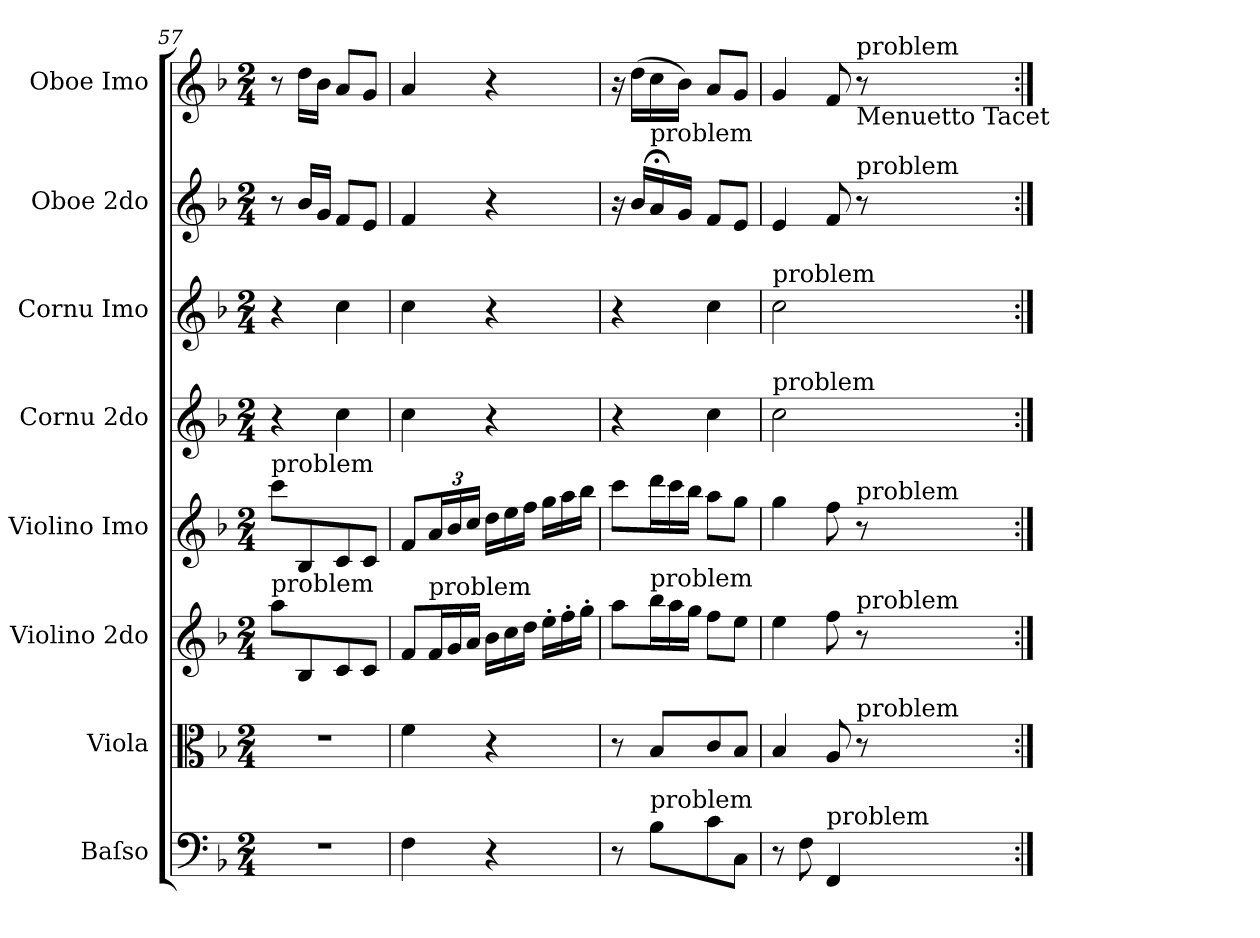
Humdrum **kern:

**kern	**kern	**kern	**kern	**kern	**kern	**kern	**kern
*part8	*part7	*part6	*part5	*part4	*part3	*part2	*part1
*staff8	*staff7	*staff6	*staff5	*staff4	*staff3	*staff2	*staff1
*I"Baſso	*I"Viola	*I"Violino 2do	*I"Violino Imo	*I"Cornu 2do	*I"Cornu Imo	*I"Oboe 2do	*I"Oboe Imo
*I'B.	*I'V-la	*	*I'V-no I	*	*I'C. I	*	*I'Ob. I
*clefF4	*clefC3	*clefG2	*clefG2	*clefG2	*clefG2	*clefG2	*clefG2
*k[b-]	*k[b-]	*k[b-]	*k[b-]	*k[b-]	*k[b-]	*k[b-]	*k[b-]
*M2/4	*M2/4	*M2/4	*M2/4	*M2/4	*M2/4	*M2/4	*M2/4
=57	=57	=57	=57	=57	=57	=57	=57
!	!	!	!LO:TX:a:t=problem	!	!	!	!
!	!	!LO:TX:a:t=problem	!	!	!	!	!
2r	2r	8aa\L	8ccc\L	4r	4r	8r	8r
.	.	8B-/	8B-/	.	.	16b-/LL	16dd\LL
.	.	.	.	.	.	16g/JJ	16b-\JJ
.	.	8c/	8c/	4cc\	4cc\	8f/L	8a/L
.	.	8c/J	8c/J	.	.	8e/J	8g/J
=58	=58	=58	=58	=58	=58	=58	=58
4F\	4f\	8f/L	8f/L	4cc\	4cc\	4f/	4a/
*	*	*Xtuplet	*	*	*	*	*
!	!	!LO:TX:a:t=problem	!	!	!	!	!
.	.	24f/L	24a/L	.	.	.	.
.	.	24g/	24b-/	.	.	.	.
.	.	24a/JJ	24cc/JJ	.	.	.	.
*	*	*	*Xtuplet	*	*	*	*
4r	4r	24b-\LL	24dd\LL	4r	4r	4r	4r
.	.	24cc\	24ee\	.	.	.	.
.	.	24dd\JJ	24ff\JJ	.	.	.	.
.	.	24ee'\LL	24gg\LL	.	.	.	.
.	.	24ff'\	24aa\	.	.	.	.
.	.	24gg'\JJ	24bb-\JJ	.	.	.	.
=59	=59	=59	=59	=59	=59	=59	=59
8r	8r	8aa\L	8ccc\L	4r	4r	16r	16r
.	.	.	.	.	.	16b-/LL	(16dd\LL
!	!	!	!	!	!	!LO:TX:a:t=problem	!
!	!	!LO:TX:a:t=problem	!	!	!	!	!
!LO:TX:a:t=problem	!	!	!	!	!	!	!
8B-\L	8B-/L	24bb-\L	24ddd\L	.	.	16a;/	16cc\
.	.	24aa\	24ccc\	.	.	.	.
.	.	.	.	.	.	16g/JJ	16b-\JJ)
.	.	24gg\JJ	24bb-\JJ	.	.	.	.
8c\	8c/	8ff\L	8aa\L	4cc\	4cc\	8f/L	8a/L
8C/J	8B-/J	8ee\J	8gg\J	.	.	8e/J	8g/J
=60	=60	=60	=60	=60	=60	=60	=60
!	!	!	!	!	!LO:TX:a:t=problem	!	!
!	!	!	!	!LO:TX:a:t=problem	!	!	!
8r	4B-/	4ee\	4gg\	2cc\	2cc\	4e/	4g/
8F\	.	.	.	.	.	.	.
!LO:TX:a:t=problem	!	!	!	!	!	!	!
4FF/	8A/	8ff\	8ff\	.	.	8f/	8f/
!	!	!	!	!	!	!	!LO:TX:a:t=problem
!	!	!	!	!	!	!	!LO:TX:b:t=Menuetto Tacet
!	!	!	!	!	!	!LO:TX:a:t=problem	!
!	!	!	!LO:TX:a:t=problem	!	!	!	!
!	!	!LO:TX:a:t=problem	!	!	!	!	!
!	!LO:TX:a:t=problem	!	!	!	!	!	!
.	8r	8r	8r	.	.	8r	8r
=:|!	=:|!	=:|!	=:|!	=:|!	=:|!	=:|!	=:|!
*-	*-	*-	*-	*-	*-	*-	*-
